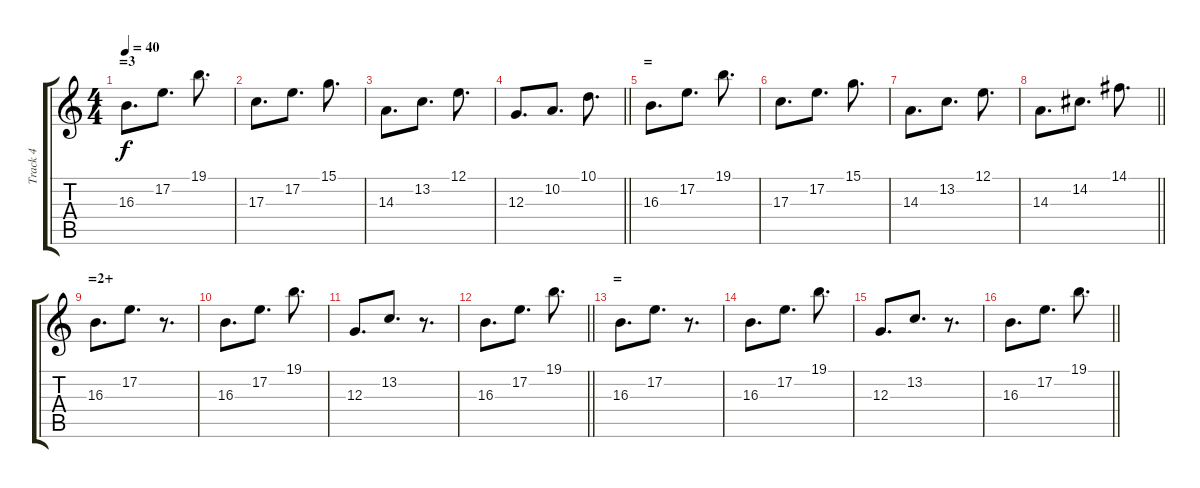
\track ("Track 4" "Track 4") {instrument orchestralharp}
\staff {score tabs}
\tuning (E4 B3 G3 D3 A2 E2) {hide}
\ts (4 4)
\section ("" "=3")
\tempo 40
\clef g2
\ks c
16.3.8{d dy f} 17.2.8{d} 19.1.8{d} |
17.3.8{d} 17.2.8{d} 15.1.8{d} |
14.3.8{d} 13.2.8{d} 12.1.8{d} |
\barLineRight lightlight
12.3.8{d} 10.2.8{d} 10.1.8{d} |
\section ("" "=")
16.3.8{d} 17.2.8{d} 19.1.8{d} |
17.3.8{d} 17.2.8{d} 15.1.8{d} |
14.3.8{d} 13.2.8{d} 12.1.8{d} |
\barLineRight lightlight
14.3.8{d} 14.2.8{d} 14.1.8{d} |
\section ("" "=2+")
16.3.8{d} 17.2.8{d} r.8{d} |
16.3.8{d} 17.2.8{d} 19.1.8{d} |
12.3.8{d} 13.2.8{d} r.8{d} |
\barLineRight lightlight
16.3.8{d} 17.2.8{d} 19.1.8{d} |
\section ("" "=")
16.3.8{d} 17.2.8{d} r.8{d} |
16.3.8{d} 17.2.8{d} 19.1.8{d} |
12.3.8{d} 13.2.8{d} r.8{d} |
\barLineRight lightlight
16.3.8{d} 17.2.8{d} 19.1.8{d}
